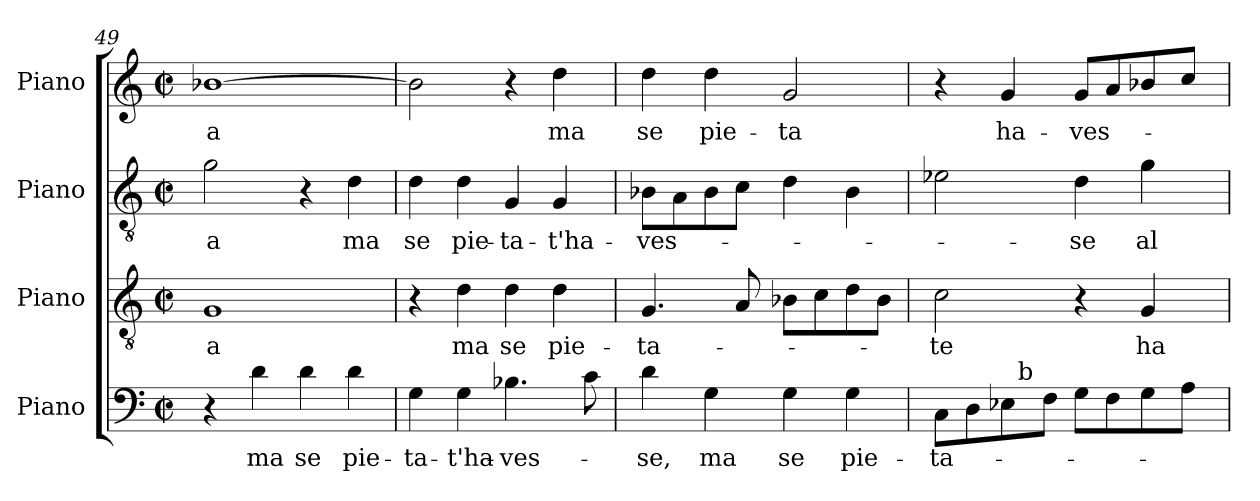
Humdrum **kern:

**kern	**text	**kern	**text	**kern	**text	**kern	**text
*part4	*part4	*part3	*part3	*part2	*part2	*part1	*part1
*staff4	*staff4	*staff3	*staff3	*staff2	*staff2	*staff1	*staff1
*I"Piano	*	*I"Piano	*	*I"Piano	*	*I"Piano	*
*I'Pno.	*	*I'Pno.	*	*I'Pno.	*	*I'Pno.	*
*clefF4	*	*clefGv2	*	*clefGv2	*	*clefG2	*
*	*	*ITrd7c12	*	*ITrd7c12	*	*	*
*k[]	*	*k[]	*	*k[]	*	*k[]	*
*C:	*	*C:	*	*C:	*	*C:	*
*M2/2	*	*M2/2	*	*M2/2	*	*M2/2	*
*met(c|)	*	*met(c|)	*	*met(c|)	*	*met(c|)	*
=49	=49	=49	=49	=49	=49	=49	=49
!	!	!	!LO:LY:b:color=#000000	!	!	!	!
!	!	!	!	!	!LO:LY:b:color=#000000	!	!
!	!	!	!	!	!	!	!LO:LY:b:color=#000000
4r	.	1GGi	-a	2Gi\	-a	[1b-i	-a
!	!LO:LY:b:color=#000000	!	!	!	!	!	!
4di\	ma	.	.	.	.	.	.
!	!LO:LY:b:color=#000000	!	!	!	!	!	!
4di\	se	.	.	4r	.	.	.
!	!LO:LY:b:color=#000000	!	!	!	!	!	!
!	!	!	!	!	!LO:LY:b:color=#000000	!	!
4di\	pie-	.	.	4Di\	ma	.	.
=50	=50	=50	=50	=50	=50	=50	=50
!	!LO:LY:b:color=#000000	!	!	!	!	!	!
!	!	!	!	!	!LO:LY:b:color=#000000	!	!
4Gi\	-ta-	4r	.	4Di\	se	2b-i\]	.
!	!LO:LY:b:color=#000000	!	!	!	!	!	!
!	!	!	!LO:LY:b:color=#000000	!	!	!	!
!	!	!	!	!	!LO:LY:b:color=#000000	!	!
4Gi\	-t'ha-	4Di\	ma	4Di\	pie-	.	.
!	!LO:LY:b:color=#000000	!	!	!	!	!	!
!	!	!	!LO:LY:b:color=#000000	!	!	!	!
!	!	!	!	!	!LO:LY:b:color=#000000	!	!
4.B-i\	-ves-	4Di\	se	4GGi/	-ta-	4r	.
!	!	!	!LO:LY:b:color=#000000	!	!	!	!
!	!	!	!	!	!LO:LY:b:color=#000000	!	!
!	!	!	!	!	!	!	!LO:LY:b:color=#000000
.	.	4Di\	pie-	4GGi/	-t'ha-	4ddi\	ma
8ci\	.	.	.	.	.	.	.
=51	=51	=51	=51	=51	=51	=51	=51
!	!LO:LY:b:color=#000000	!	!	!	!	!	!
!	!	!	!LO:LY:b:color=#000000	!	!	!	!
!	!	!	!	!	!LO:LY:b:color=#000000	!	!
!	!	!	!	!	!	!	!LO:LY:b:color=#000000
4di\	-se,	4.GGi/	-ta-	8BB-i\L	-ves-	4ddi\	se
.	.	.	.	8AAi\	.	.	.
!	!LO:LY:b:color=#000000	!	!	!	!	!	!
!	!	!	!	!	!	!	!LO:LY:b:color=#000000
4Gi\	ma	.	.	8BB-i\	.	4ddi\	pie-
.	.	8AAi/	.	8Ci\J	.	.	.
!	!LO:LY:b:color=#000000	!	!	!	!	!	!
!	!	!	!	!	!	!	!LO:LY:b:color=#000000
4Gi\	se	8BB-i\L	.	4Di\	.	2gi/	-ta
.	.	8Ci\	.	.	.	.	.
!	!LO:LY:b:color=#000000	!	!	!	!	!	!
4Gi\	pie-	8Di\	.	4BB-i\	.	.	.
.	.	8BB-i\J	.	.	.	.	.
!!LO:LB:g=z
=52	=52	=52	=52	=52	=52	=52	=52
!	!LO:LY:b:color=#000000	!	!	!	!	!	!
!	!	!	!LO:LY:b:color=#000000	!	!	!	!
*^	*	*	*	*	*	*	*
8Ci\L	4ryy	-ta-	2Ci\	-te	2E-Xi\	.	4r	.
8Di\	.	.	.	.	.	.	.	.
!	!	!	!	!	!	!	!	!LO:LY:b:color=#000000
8E-i\	32ryy	.	.	.	.	.	4gi/	ha-
.	256ryy	.	.	.	.	.	.	.
!	!LO:TX:a:t=b	!	!	!	!	!	!	!
.	2ryy	.	.	.	.	.	.	.
8Fi\J	.	.	.	.	.	.	.	.
!	!	!	!	!	!	!LO:LY:b:color=#000000	!	!
!	!	!	!	!	!	!	!	!LO:LY:b:color=#000000
8Gi\L	.	.	4r	.	4Di\	-se	8gi/L	-ves-
8Fi\	.	.	.	.	.	.	8ai/	.
!	!	!	!	!LO:LY:b:color=#000000	!	!	!	!
!	!	!	!	!	!	!LO:LY:b:color=#000000	!	!
8Gi\	.	.	4GGi/	ha-	4Gi\	al-	8b-i/	.
.	8ryy	.	.	.	.	.	.	.
8Ai\J	.	.	.	.	.	.	8cci/J	.
.	16ryy	.	.	.	.	.	.	.
.	64..ryy	.	.	.	.	.	.	.
*v	*v	*	*	*	*	*	*	*
=	=	=	=	=	=	=	=
*-	*-	*-	*-	*-	*-	*-	*-
